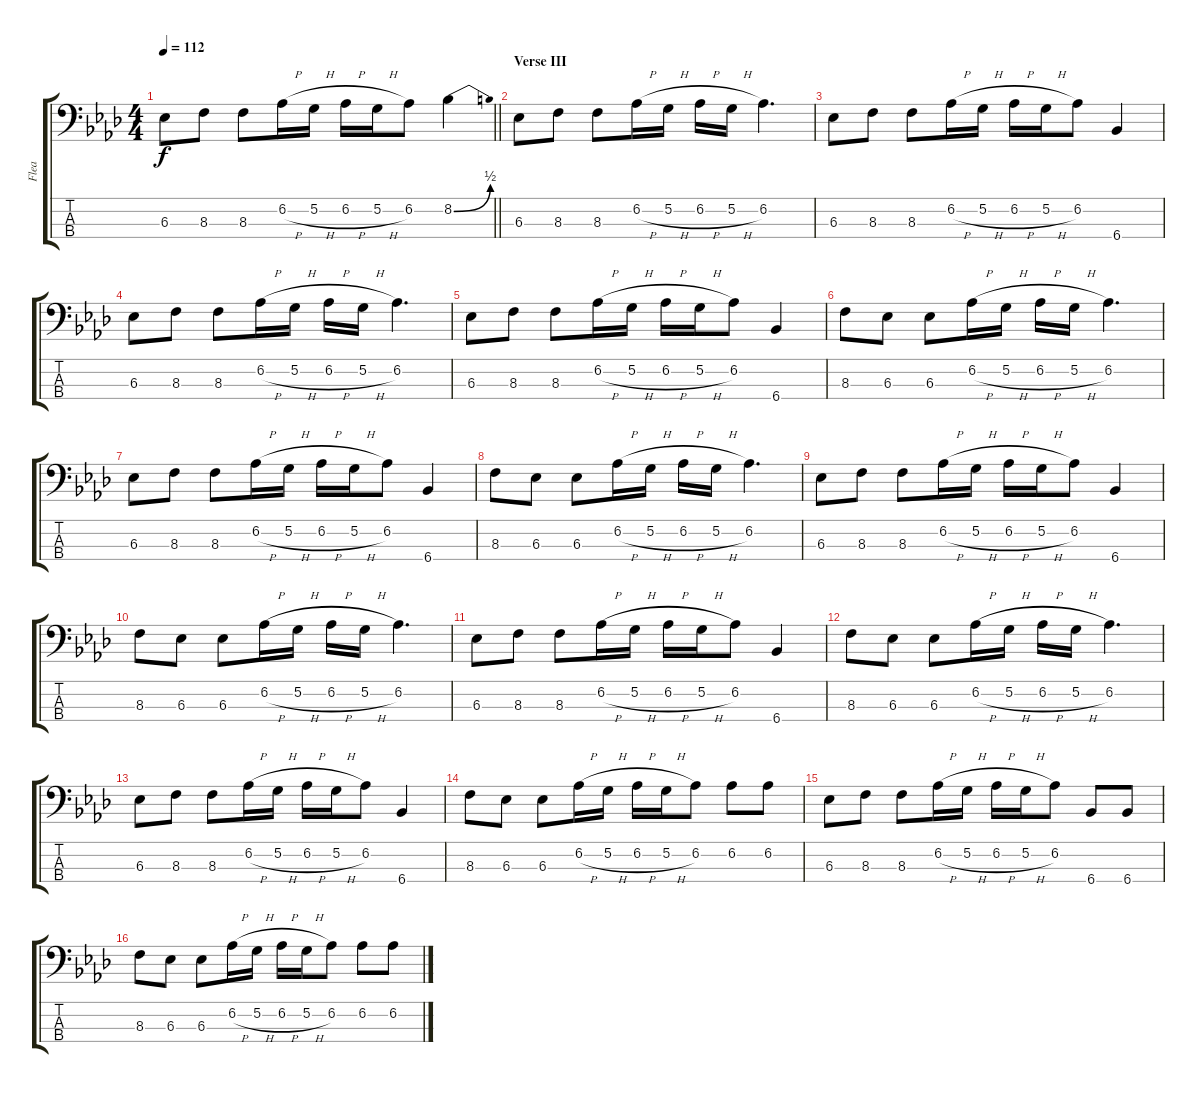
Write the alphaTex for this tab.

\track ("Flea" "Flea") {instrument electricbassfinger}
\staff {score tabs}
\tuning (G2 D2 A1 E1) {hide}
\ts (4 4)
\tempo 112
\clef f4
\barLineRight lightlight
\ks ab
6.3.8{dy f} 8.3.8 8.3.8 6.2{h}.16 5.2{h}.16 6.2{h}.16 5.2{h}.16 6.2.8 8.2{be (bend 0 0 60 2)}.4 |
\section ("" "Verse III")
6.3.8 8.3.8 8.3.8 6.2{h}.16 5.2{h}.16 6.2{h}.16 5.2{h}.16 6.2.4{d} |
6.3.8 8.3.8 8.3.8 6.2{h}.16 5.2{h}.16 6.2{h}.16 5.2{h}.16 6.2.8 6.4.4 |
6.3.8 8.3.8 8.3.8 6.2{h}.16 5.2{h}.16 6.2{h}.16 5.2{h}.16 6.2.4{d} |
6.3.8 8.3.8 8.3.8 6.2{h}.16 5.2{h}.16 6.2{h}.16 5.2{h}.16 6.2.8 6.4.4 |
8.3.8 6.3.8 6.3.8 6.2{h}.16 5.2{h}.16 6.2{h}.16 5.2{h}.16 6.2.4{d} |
6.3.8 8.3.8 8.3.8 6.2{h}.16 5.2{h}.16 6.2{h}.16 5.2{h}.16 6.2.8 6.4.4 |
8.3.8 6.3.8 6.3.8 6.2{h}.16 5.2{h}.16 6.2{h}.16 5.2{h}.16 6.2.4{d} |
6.3.8 8.3.8 8.3.8 6.2{h}.16 5.2{h}.16 6.2{h}.16 5.2{h}.16 6.2.8 6.4.4 |
8.3.8 6.3.8 6.3.8 6.2{h}.16 5.2{h}.16 6.2{h}.16 5.2{h}.16 6.2.4{d} |
6.3.8 8.3.8 8.3.8 6.2{h}.16 5.2{h}.16 6.2{h}.16 5.2{h}.16 6.2.8 6.4.4 |
8.3.8 6.3.8 6.3.8 6.2{h}.16 5.2{h}.16 6.2{h}.16 5.2{h}.16 6.2.4{d} |
6.3.8 8.3.8 8.3.8 6.2{h}.16 5.2{h}.16 6.2{h}.16 5.2{h}.16 6.2.8 6.4.4 |
8.3.8 6.3.8 6.3.8 6.2{h}.16 5.2{h}.16 6.2{h}.16 5.2{h}.16 6.2.8 6.2.8 6.2.8 |
6.3.8 8.3.8 8.3.8 6.2{h}.16 5.2{h}.16 6.2{h}.16 5.2{h}.16 6.2.8 6.4.8 6.4.8 |
8.3.8 6.3.8 6.3.8 6.2{h}.16 5.2{h}.16 6.2{h}.16 5.2{h}.16 6.2.8 6.2.8 6.2.8
